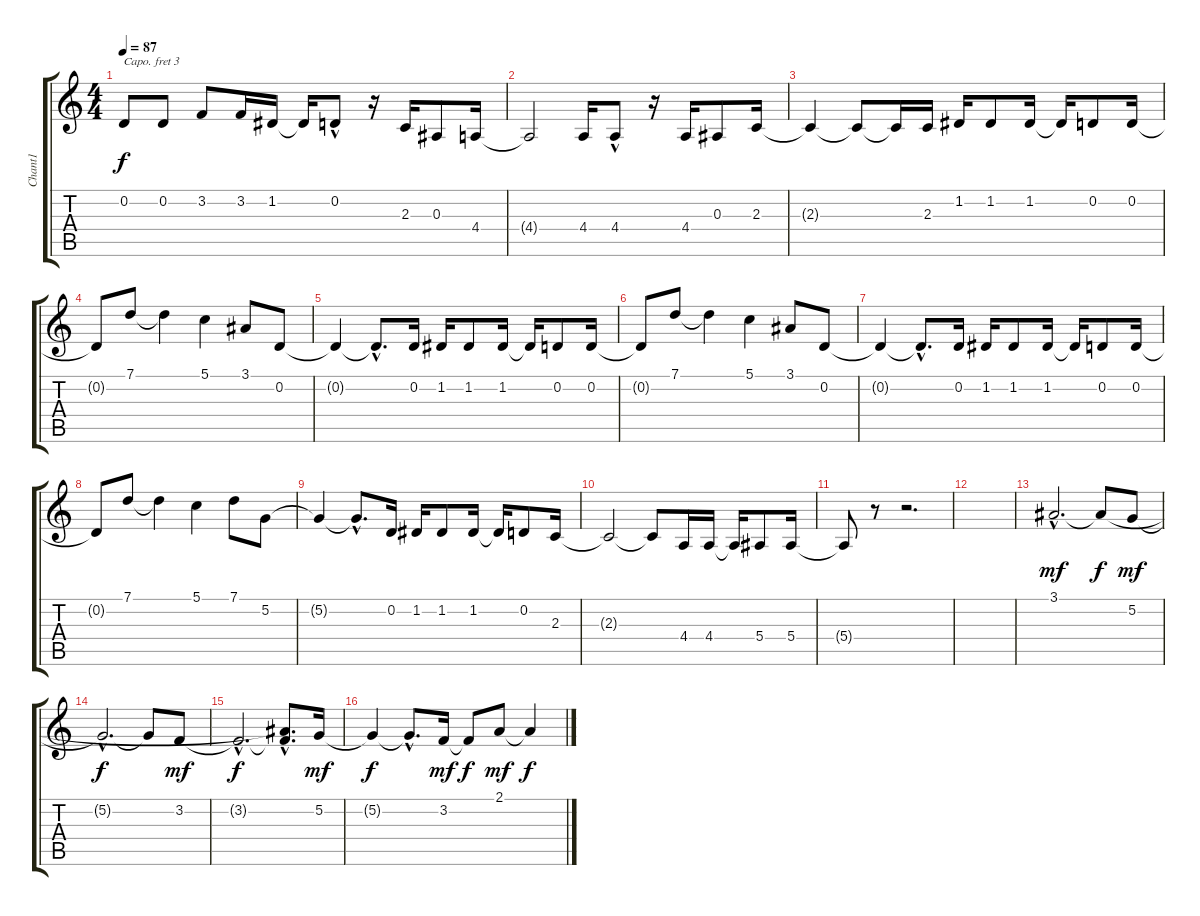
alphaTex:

\track ("Chant1" "Chant1") {instrument flute}
\staff {score tabs}
\capo 3
\tuning (E4 B3 G3 D3 A2 E2) {hide}
\ts (4 4)
\tempo 87
\clef g2
\ks c
0.2.8{dy f} 0.2.8 3.2.8 3.2.16 1.2.16 1.2{t}.16 0.2{hac}.8 r.16 2.3.16 0.3.8 4.4.16 |
4.4{t}.2 4.4.16 4.4{hac}.8 r.16 4.4.16 0.3.8 2.3.16 |
2.3{t}.4 2.3{t}.8 2.3{t}.16 2.3.16 1.2.16 1.2.8 1.2.16 1.2{t}.16 0.2.8 0.2.16 |
0.2{t}.8 7.1.8 7.1{t}.4 5.1.4 3.1.8 0.2.8 |
0.2{t}.4 0.2{hac t}.8{d} 0.2.16 1.2.16 1.2.8 1.2.16 1.2{t}.16 0.2.8 0.2.16 |
0.2{t}.8 7.1.8 7.1{t}.4 5.1.4 3.1.8 0.2.8 |
0.2{t}.4 0.2{hac t}.8{d} 0.2.16 1.2.16 1.2.8 1.2.16 1.2{t}.16 0.2.8 0.2.16 |
0.2{t}.8 7.1.8 7.1{t}.4 5.1.4 7.1.8 5.2.8 |
5.2{t}.4 5.2{hac t}.8{d} 0.2.16 1.2.16 1.2.8 1.2.16 1.2{t}.16 0.2.8 2.3.16 |
2.3{t}.2 2.3{t}.8 4.4.16 4.4.16 4.4{t}.16 5.4.8 5.4.16 |
5.4{t}.8 r.8 r.2{d} |
|
3.1{hac}.2{d dy mf} 3.1{t}.8{dy f} 5.2.8{dy mf} |
5.2{hac t}.2{d dy f} 5.2{t}.8 3.2.8{dy mf} |
3.2{hac t}.2{d dy f} (3.1{hac t} 3.2{hac t}).8{d} 5.2.16{dy mf} |
5.2{t}.4{dy f} 5.2{hac t}.8{d} 3.2.16{dy mf} 3.2{t}.8{dy f} 2.1.8{dy mf} 2.1{t}.4{dy f}
